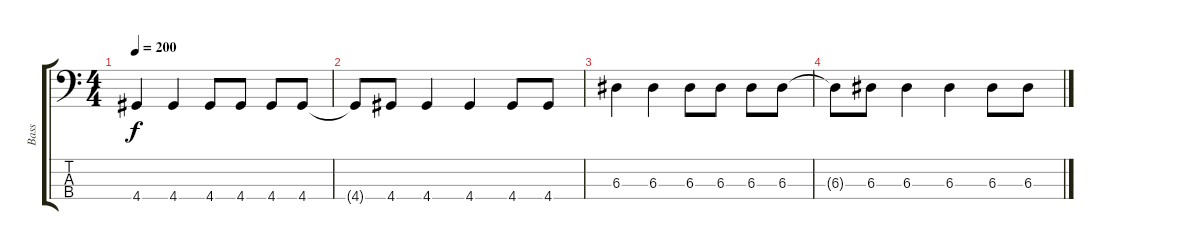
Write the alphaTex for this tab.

\track ("Bass" "Bass") {instrument electricbasspick}
\staff {score tabs}
\tuning (G2 D2 A1 E1) {hide}
\ts (4 4)
\tempo 200
\clef f4
\ks c
4.4.4{dy f} 4.4.4 4.4.8 4.4.8 4.4.8 4.4.8 |
4.4{t}.8 4.4.8 4.4.4 4.4.4 4.4.8 4.4.8 |
6.3.4 6.3.4 6.3.8 6.3.8 6.3.8 6.3.8 |
6.3{t}.8 6.3.8 6.3.4 6.3.4 6.3.8 6.3.8
